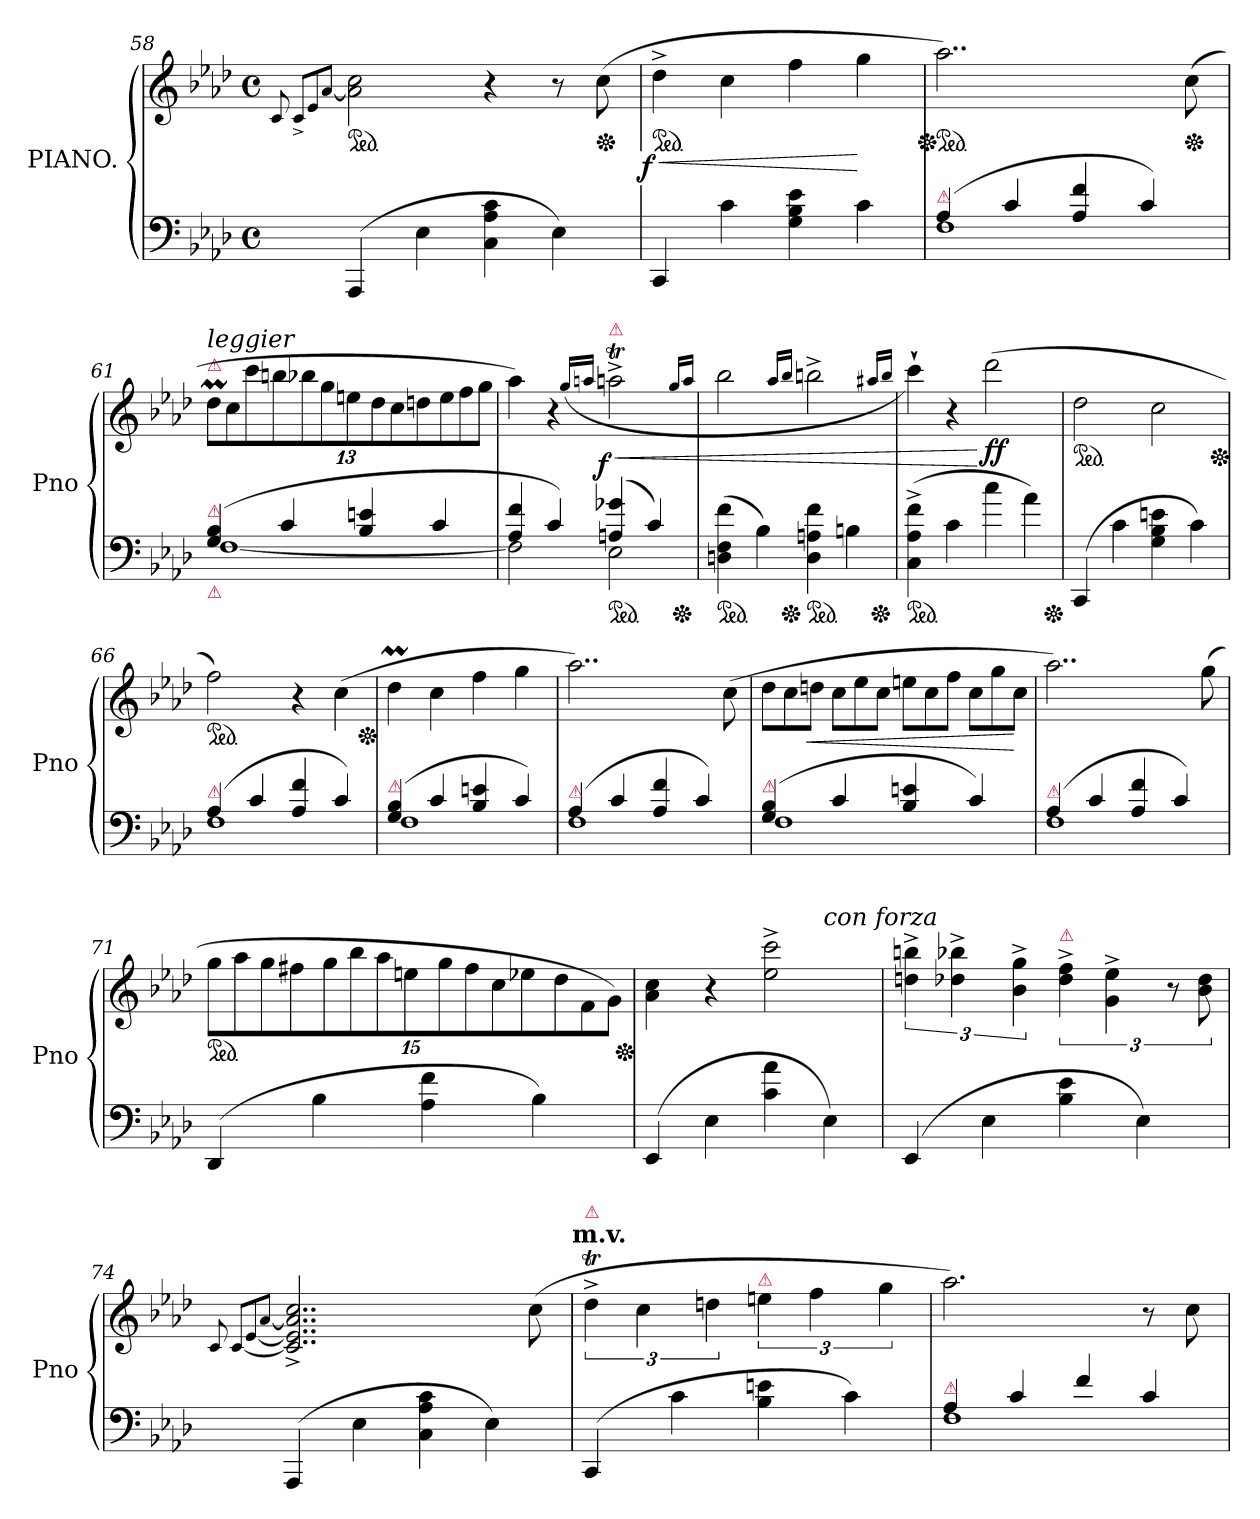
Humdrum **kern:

**kern	**kern	**dynam
*part1	*part1	*part1
*staff2	*staff1	*staff1/2
*I"PIANO.	*	*
*I'Pno	*	*
*clefF4	*clefG2	*
*k[b-e-a-d-]	*k[b-e-a-d-]	*
*A-:	*A-:	*
*M4/4	*M4/4	*
*met(c)	*met(c)	*
=58	=58	=58
.	8qqc/	.
.	8qqc^>/L	.
.	8qqe-/	.
.	[8qqa-/J	.
*	*ped	*
(>4AAA-/	2a-]\ 2cc\	.
4E-\	.	.
4C\ 4A-\ 4c\	4r	.
4E-\)	8r	.
*	*Xped	*
.	(>8cc\	.
=59	=59	=59
!	!	!LO:DY:n=1:rj
*	*ped	*
4CC/	4dd-^>\	< f
4c\	4cc\	.
4G\ 4B-\ 4e-\	4ff\	.
4c\	4gg\	[
=60	=60	=60
*^	*	*
!LO:TX:a:color=crimson:t=⚠	!	!	!
*	*	*Xped	*
*	*	*ped	*
(>4A-/	1F	2..aa-\)	.
4c/	.	.	.
4A-/ 4f/	.	.	.
4c/)	.	.	.
*	*	*Xped	*
.	.	(>8cc\	.
=61	=61	=61	=61
!	!	!LO:TX:a:color=crimson:t=⚠	!
!	!	!LO:TX:a:i:t=leggier	!
!LO:TX:a:color=crimson:t=⚠	!	!	!
!LO:TX:b:color=crimson:t=⚠	!	!	!
(>4G/ 4B-/	[1F	13dd-M\L	.
.	.	13cc	.
.	.	13ccc	.
.	.	13bbn	.
4c/	.	.	.
.	.	13bb-X	.
.	.	13gg	.
.	.	13een	.
4B-/ 4en/	.	.	.
.	.	13dd-	.
.	.	13cc	.
.	.	13ddn	.
4c/	.	.	.
.	.	13ee	.
.	.	13ff	.
.	.	13ggJ	.
=62	=62	=62	=62
*	*	*^	*
4A-/ 4f/	2F\]	4aa-\)	2..ryy	.
4c/)	.	4r	.	.
.	.	(>16qqgg/LL	.	.
.	.	16qqaan/JJ	.	.
!	!	!LO:TX:a:color=crimson:t=⚠	!	!
!	!	!	!	!LO:DY:n=1:rj
*ped	*	*	*	*
(>4An/ 4g-X/	2E-	2aant^<\	.	< f
4c/)	.	.	.	.
*Xped	*	*	*	*
.	.	.	8ryy	.
*v	*v	*	*	*
.	16qqgg/LL	.	.
.	16qqaa/JJ	.	.
=63	=63	=63	=63
*ped	*	*	*
(>4Dn\ 4F\ 4f\	2bb-TTTT\	4.ryy	.
4B-\)	.	.	.
*Xped	*	*	*
.	.	2ryy	.
.	16qqaa-/LL	.	.
.	16qqbb-/JJ	.	.
*ped	*	*	*
4D\ 4An\ 4f\	2bbnTTTt^<\	.	.
4Bn\	.	.	.
*Xped	*	*	*
.	.	8ryy	.
.	16qqaa#X/LL	.	.
.	16qqbb/JJ	.	.
*	*v	*v	*
=64	=64	=64
*ped	*	*
(>4C^>\ 4A-^>\ 4f^>\	4ccc`>\)	.
4c\	4r	.
4cc\	(>2ddd-	[ ff
4a-\)	.	.
*Xped	*	*
=65	=65	=65
*	*ped	*
(>4CC/	2dd-\	.
4c\	.	.
4G\ 4B-\ 4en\	2cc\	.
*	*Xped	*
4c\)	.	.
=66	=66	=66
*^	*	*
!LO:TX:a:color=crimson:t=⚠	!	!	!
*	*	*ped	*
(>4A-/	1F	2ff\)	.
4c/	.	.	.
4A-/ 4f/	.	4r	.
4c/)	.	(>4cc\	.
!	!	!LO:TX:a:B:t=m.v.	!
*	*	*Xped	*
=67	=67	=67	=67
!LO:TX:a:color=crimson:t=⚠	!	!	!
(>4G/ 4B-/	1F	4dd-M\	.
4c/	.	4cc\	.
4B-/ 4en/	.	4ff\	.
4c/)	.	4gg\	.
=68	=68	=68	=68
!LO:TX:a:color=crimson:t=⚠	!	!	!
(>4A-/	1F	2..aa-\)	.
4c/	.	.	.
4A-/ 4f/	.	.	.
4c/)	.	.	.
.	.	(>8cc\	.
=69	=69	=69	=69
*	*	*Xtuplet	*
!LO:TX:a:color=crimson:t=⚠	!	!	!
(>4G/ 4B-/	1F	12dd-\L	.
.	.	12cc	.
.	.	12ddnJ	<
4c/	.	12cc\L	.
.	.	12ee-	.
.	.	12ccJ	.
4B-/ 4en/	.	12een\L	.
.	.	12cc	.
.	.	12ffJ	.
4c/)	.	12cc\L	.
.	.	12gg	.
.	.	12ccJ	[
=70	=70	=70	=70
!LO:TX:a:color=crimson:t=⚠	!	!	!
(>4A-/	1F	2..aa-\)	.
4c/	.	.	.
4A-/ 4f/	.	.	.
4c/)	.	.	.
.	.	(>8gg\	.
*v	*v	*	*
=71	=71	=71
*	*tuplet	*
!	!LO:TX:a:i:t=dolciss&colon;	!
*	*ped	*
(>4DD-/	15gg\L	.
.	15aa-	.
.	15gg	.
.	15ff#X	.
4B-\	.	.
.	15gg	.
.	15bb-	.
.	15aa-	.
.	15een	.
4A-\ 4f\	.	.
.	15gg	.
.	15ff#	.
.	15cc	.
.	15ee-X	.
4B-\)	.	.
.	15dd-	.
.	15f	.
.	15gJ)	.
*	*Xped	*
=72	=72	=72
*	*^	*
(>4EE-/	4a-\ 4cc\	2.ryy	.
4E-\	4r	.	.
4c\ 4a-\	2ee-^>\ 2ccc^>\	.	.
!	!	!LO:TX:a:i:t=con forza	!
4E-\)	.	4ryy	.
=73	=73	=73	=73
!	!LO:TX:a:color=crimson:t=⚠	!	!
*	*v	*v	*
(>4EE-/	6ddn^>\ 6bbn^>\	.
.	6dd-X^>\ 6bb-X^>\	.
4E-\	.	.
.	6b-^>\ 6gg^>\	.
!	!LO:TX:a:color=crimson:t=⚠	!
4B-\ 4e-\	6dd-^>\ 6ff^>\	.
.	6g^>\ 6ee-^>\	.
4E-\)	.	.
.	12r	.
.	12b-\ 12dd-\	.
=74	=74	=74
.	8qqc/	.
.	[8qqc/L	.
.	[8qqe-/	.
.	[8qqa-/J	.
(>4AAA-/	2..c]^>/ 2..e-]^>/ 2..a-]^>/ 2..cc^>/	.
4E-\	.	.
4C\ 4A-\ 4c\	.	.
4E-\)	.	.
.	(>8cc\	.
!	!LO:TX:a:B:t=m.v.	!
=75	=75	=75
!	!LO:TX:a:color=crimson:t=⚠	!
(>4CC/	6dd-T^<\	.
.	6cc\	.
4c\	.	.
.	6ddn\	.
!	!LO:TX:a:color=crimson:t=⚠	!
4B-\ 4en\	6een\	.
.	6ff\	.
4c\)	.	.
.	6gg\	.
=76	=76	=76
*^	*	*
!LO:TX:a:color=crimson:t=⚠	!	!	!
4A-/	1F	2.aa-\)	.
4c/	.	.	.
4f/	.	.	.
4c/	.	8r	.
.	.	8cc\	.
*v	*v	*	*
=	=	=
*-	*-	*-
